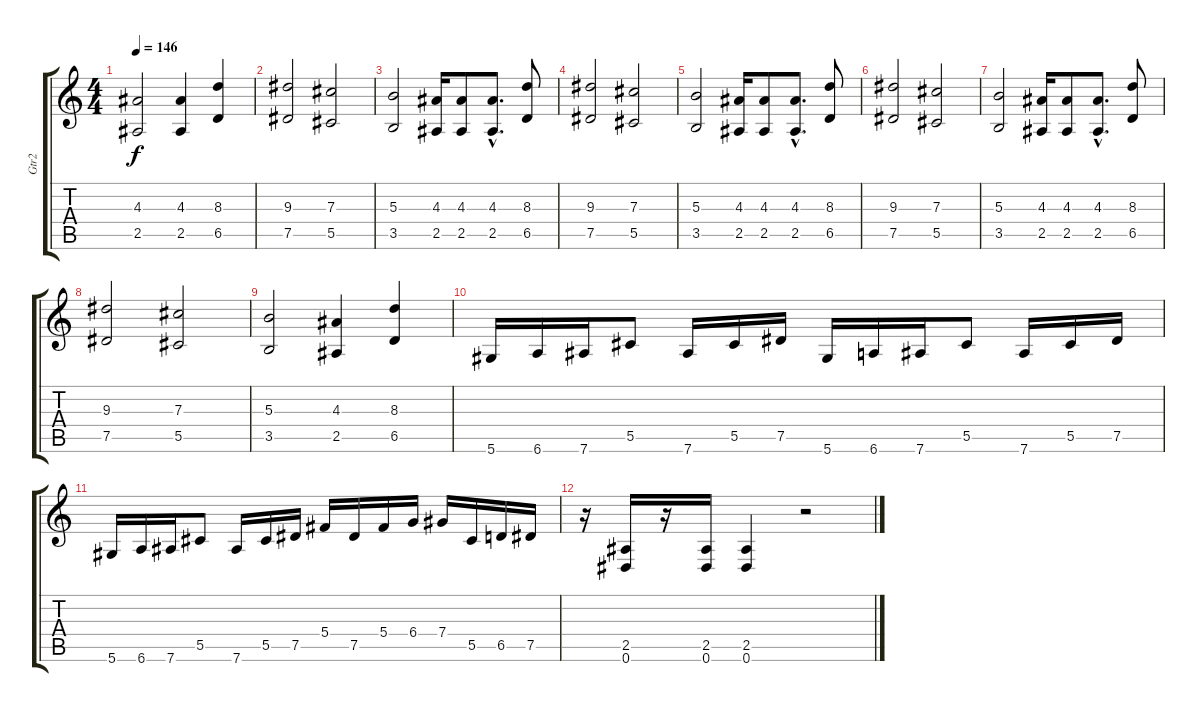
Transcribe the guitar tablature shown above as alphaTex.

\track ("Gtr2" "Gtr2") {instrument overdrivenguitar}
\staff {score tabs}
\tuning (Eb4 Bb3 Gb3 Db3 Ab2 Eb2) {hide}
\ts (4 4)
\tempo 146
\clef g2
\ks c
(4.3 2.5).2{dy f} (4.3 2.5).4 (8.3 6.5).4 |
(9.3 7.5).2 (7.3 5.5).2 |
(5.3 3.5).2 (4.3 2.5).16 (4.3 2.5).8 (4.3{hac} 2.5{hac}).8{d} (8.3 6.5).8 |
(9.3 7.5).2 (7.3 5.5).2 |
(5.3 3.5).2 (4.3 2.5).16 (4.3 2.5).8 (4.3{hac} 2.5{hac}).8{d} (8.3 6.5).8 |
(9.3 7.5).2 (7.3 5.5).2 |
(5.3 3.5).2 (4.3 2.5).16 (4.3 2.5).8 (4.3{hac} 2.5{hac}).8{d} (8.3 6.5).8 |
(9.3 7.5).2 (7.3 5.5).2 |
(5.3 3.5).2 (4.3 2.5).4 (8.3 6.5).4 |
5.6.16{volume 16} 6.6.16 7.6.16 5.5.8 7.6.16 5.5.16 7.5.16 5.6.16 6.6.16 7.6.16 5.5.8 7.6.16 5.5.16 7.5.16 |
5.6.16 6.6.16 7.6.16 5.5.8 7.6.16 5.5.16 7.5.16 5.4.16 7.5.16 5.4.16 6.4.16 7.4.16 5.5.16 6.5.16 7.5.16 |
r.16 (2.5 0.6).16 r.16 (2.5 0.6).16 (2.5 0.6).4 r.2
